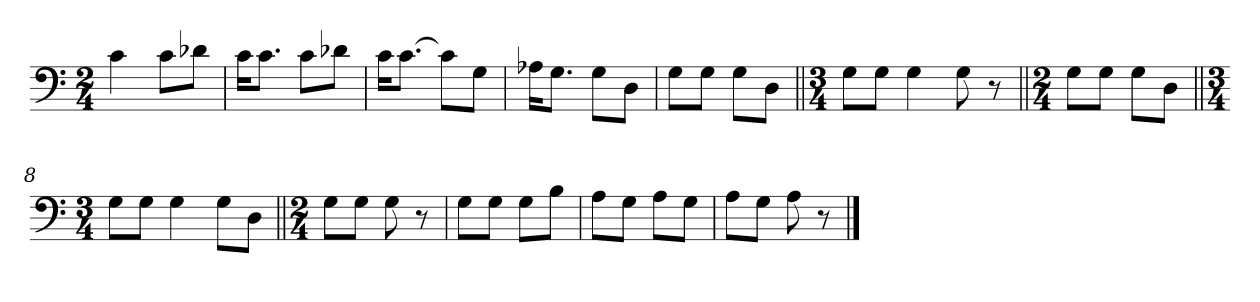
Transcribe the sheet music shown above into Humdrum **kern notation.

**kern
*part1
*staff1
*clefF4
*k[]
*M2/4
=1
4c\
8c\L
8d-X\J
=2
16c\KL
8.c\J
8c\L
8d-X\J
=3
16c\KL
[8.c\J
8c\L]
8G\J
=4
16A-X\KL
8.G\J
8G\L
8D\J
=5
8G\L
8G\J
8G\L
8D\J
=6||
*M3/4
8G\L
8G\J
4G\
8G\
8r
=7||
*M2/4
8G\L
8G\J
8G\L
8D\J
=8||
*M3/4
8G\L
8G\J
4G\
8G\L
8D\J
=9||
*M2/4
8G\L
8G\J
8G\
8r
=10
8G\L
8G\J
8G\L
8B\J
=11
8A\L
8G\J
8A\L
8G\J
=12
8A\L
8G\J
8A\
8r
==
*-
